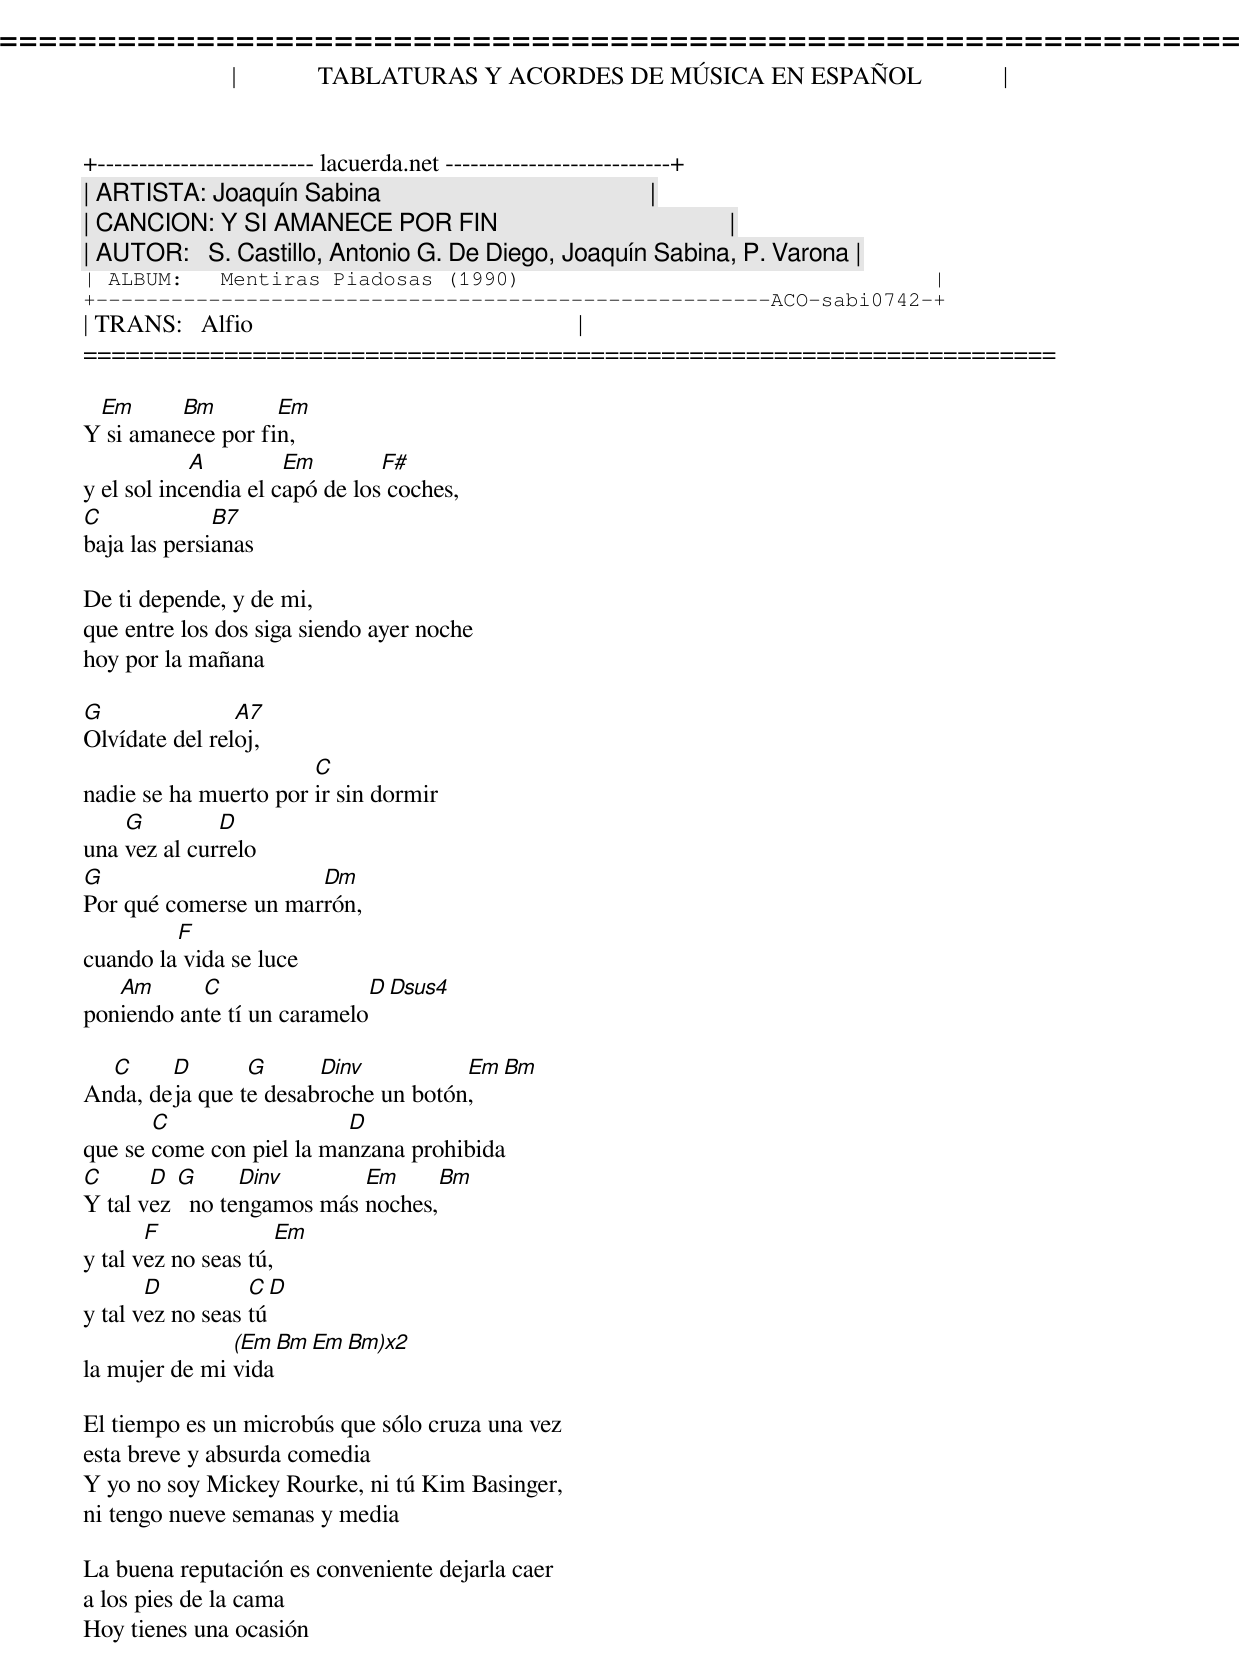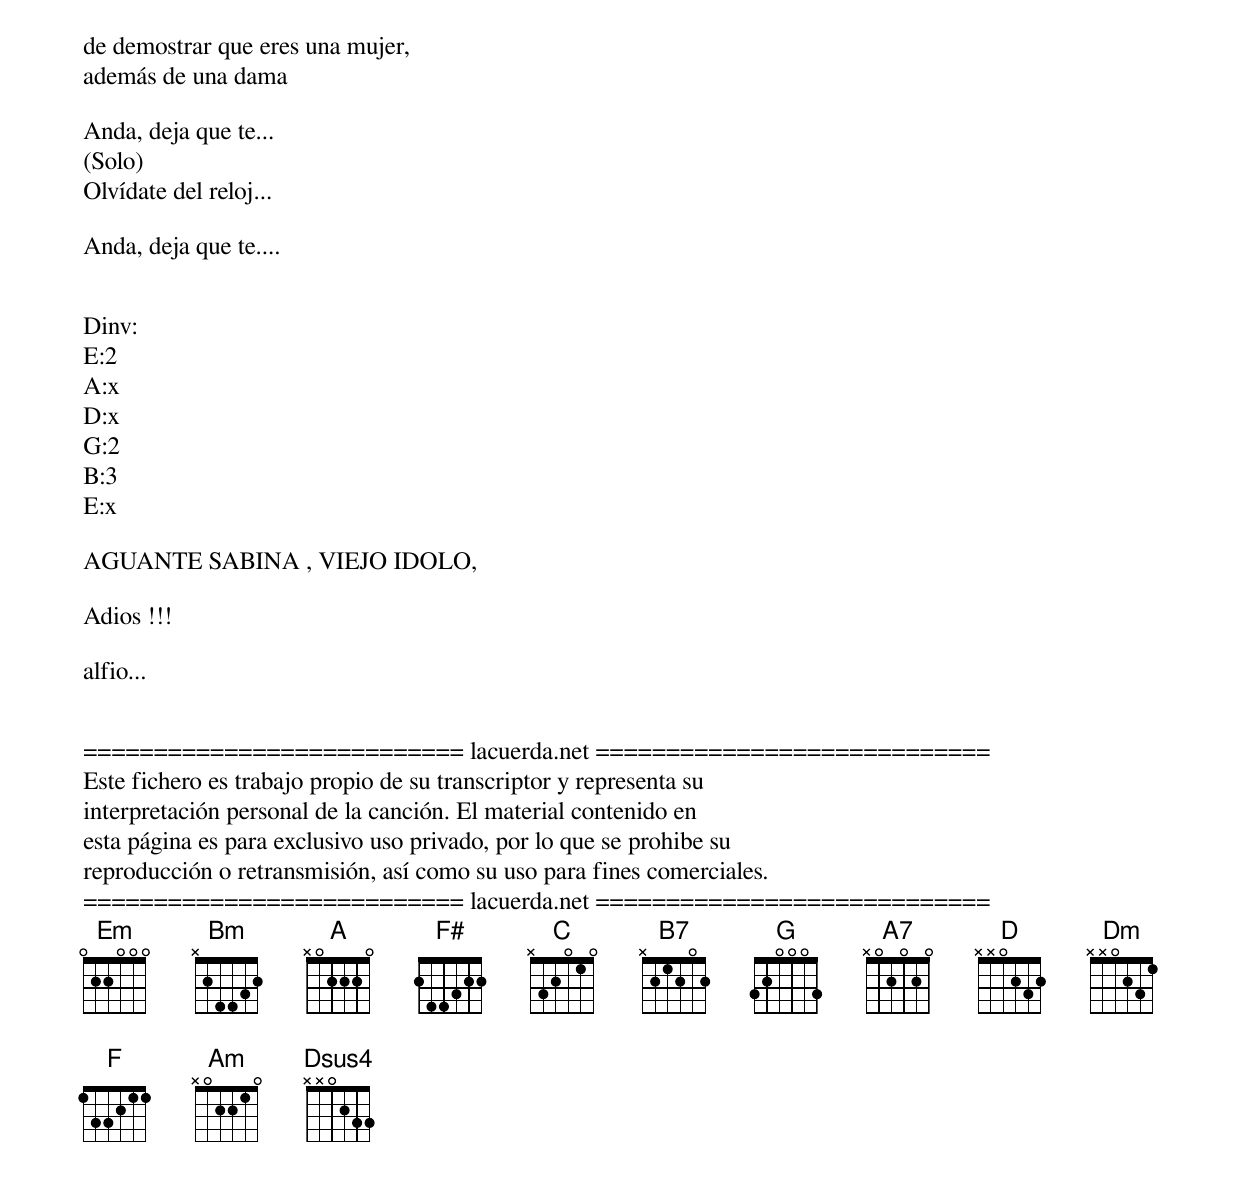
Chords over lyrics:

=====================================================================
|             TABLATURAS Y ACORDES DE MÚSICA EN ESPAÑOL             |
+-------------------------- lacuerda.net ---------------------------+
| ARTISTA: Joaquín Sabina                                           |
| CANCION: Y SI AMANECE POR FIN                                     |
| AUTOR:   S. Castillo, Antonio G. De Diego, Joaquín Sabina, P. Varona |
| ALBUM:   Mentiras Piadosas (1990)                                 |
+------------------------------------------------------ACO-sabi0742-+
| TRANS:   Alfio                                                    |
=====================================================================

 Em      Bm        Em
Y si amanece por fin,
            A         Em        F#
y el sol incendia el capó de los coches,
C             B7
baja las persianas

De ti depende, y de mi,
que entre los dos siga siendo ayer noche
hoy por la mañana

G               A7
Olvídate del reloj,
                       C
nadie se ha muerto por ir sin dormir
    G         D
una vez al currelo
G                     Dm
Por qué comerse un marrón,
         F
cuando la vida se luce
   Am      C                D  Dsus4
poniendo ante tí un caramelo

  C     D       G      Dinv          Em   Bm
Anda, deja que te desabroche un botón,
       C                  D
que se come con piel la manzana prohibida
C      D  G      Dinv       Em      Bm
Y tal vez   no tengamos más noches,
       F              Em
y tal vez no seas tú,
       D          C   D
y tal vez no seas tú
               (Em    Bm  Em   Bm)x2
la mujer de mi vida

El tiempo es un microbús que sólo cruza una vez
esta breve y absurda comedia
Y yo no soy Mickey Rourke, ni tú Kim Basinger,
ni tengo nueve semanas y media

La buena reputación es conveniente dejarla caer
a los pies de la cama
Hoy tienes una ocasión
de demostrar que eres una mujer,
además de una dama

Anda, deja que te...
(Solo)
Olvídate del reloj...

Anda, deja que te....


Dinv:
E:2
A:x
D:x
G:2
B:3
E:x

AGUANTE SABINA , VIEJO IDOLO,

Adios !!!

alfio...


=========================== lacuerda.net ============================
Este fichero es trabajo propio de su transcriptor y representa su
interpretación personal de la canción. El material contenido en
esta página es para exclusivo uso privado, por lo que se prohibe su
reproducción o retransmisión, así como su uso para fines comerciales.
=========================== lacuerda.net ============================
